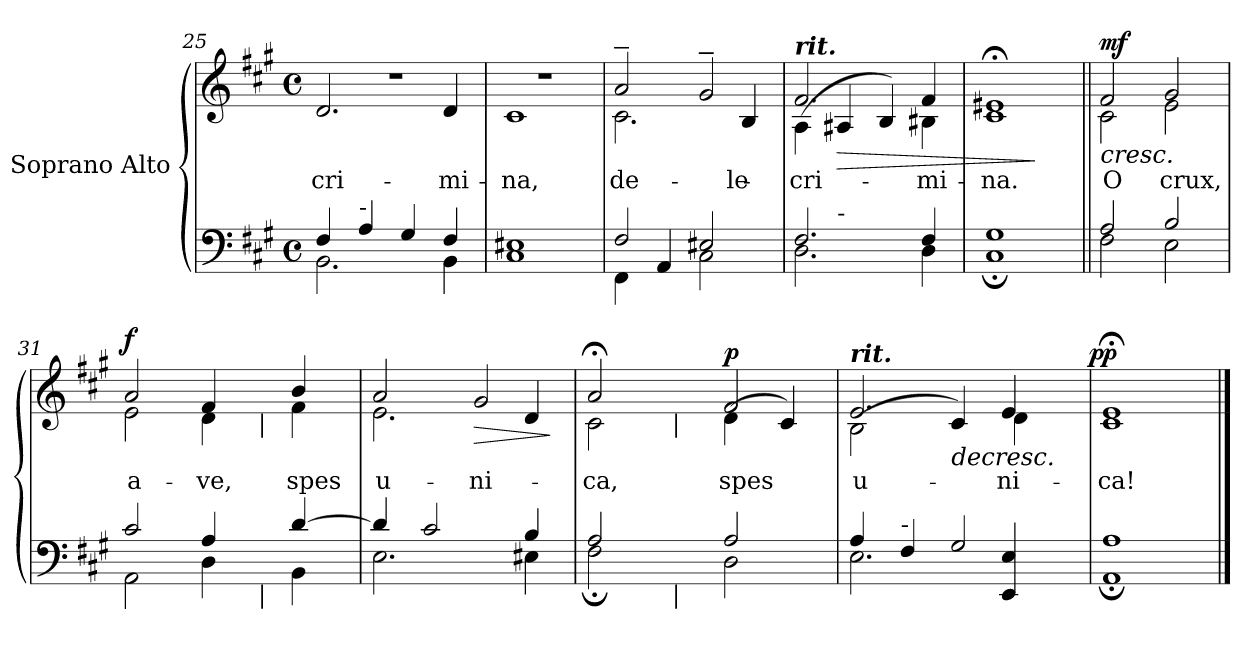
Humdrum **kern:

**kern	**kern	**text	**dynam
*part1	*part1	*part1	*part1
*staff2	*staff1	*staff1	*staff1/2
*I"Soprano Alto	*	*	*
*clefF4	*clefG2	*	*
*k[f#c#g#]	*k[f#c#g#]	*	*
*A:	*A:	*	*
*M4/4	*M4/4	*	*
*met(c)	*met(c)	*	*
=25	=25	=25	=25
*^	*^	*	*
!	!	!	!	!LO:LY:b:color=#000000	!
4F#i/	2.BBi\	1r	2.di/	cri-	.
!LO:TX:a:t=-	!	!	!	!	!
4Ai/	.	.	.	.	.
4G#i/	.	.	.	.	.
!	!	!	!	!LO:LY:b:color=#000000	!
4F#i/	4BBi\	.	4di/	-mi-	.
=26	=26	=26	=26	=26	=26
!	!	!	!	!LO:LY:b:color=#000000	!
1E#Xi	1C#i	1r	1c#i	-na,	.
=27	=27	=27	=27	=27	=27
!	!	!	!	!LO:LY:b:color=#000000	!
2F#i/	4FF#i\	2a~i/	2.c#i\	de-	.
.	4AAi/	.	.	.	.
2E#Xi/	2C#i\	2g#~i/	.	.	.
!	!	!	!	!LO:LY:b:color=#000000	!
.	.	.	4Bi/	-le	.
=28	=28	=28	=28	=28	=28
!	!	!LO:TX:a:Bi:t=rit.	!	!	!
!	!	!	!	!LO:LY:b:color=#000000	!
*	*^	*	*	*	*
2.F#i/	2.Di\	4ryy	2.f#i/	(4Ai\	cri-	.
!	!	!LO:TX:a:t=-	!	!	!	!
!	!	!	!	!	!	!LO:HP:b
.	.	2.ryy	.	4A#Xi/	.	>
.	.	.	.	4Bi/)	.	.
!	!	!	!	!	!LO:LY:b:color=#000000	!
4F#i/	4Di\	.	4f#i/	4B#Xi\	-mi-	.
*	*v	*v	*	*	*	*
=29	=29	=29	=29	=29	=29
*	*^	*	*	*	*
!	!	!	!	!	!LO:LY:b:color=#000000	!
*	*v	*v	*	*	*	*
1G#i	1C#;i	1e#X;i	1c#i	-na.	.
*v	*v	*	*	*	*
*	*v	*v	*	*
.	.	.	]
!!LO:LB:g=z
=30||	=30||	=30||	=30||
*^	*	*	*
!	!	!	!LO:LY:b:color=#000000	!LO:HP:b
*	*	*^	*	*
2Ai/	2F#i\	2f#i/	2c#i\	O	< mf
!	!	!	!	!LO:LY:b:color=#000000	!
2Bi/	2Ei\	2g#i/	2ei\	crux,	.
*	*	*v	*v	*	*
=31	=31	=31	=31	=31
*	*	*^	*	*
!	!	!	!	!LO:LY:b:color=#000000	!
*	*^	*	*^	*	*
2c#i/	2AAi\	2ryy	2ai/	2ei\	2ryy	a-	f
!	!	!	!	!	!	!LO:LY:b:color=#000000	!
4Ai/	4Di\	16ryy	4f#i/	4di\	16ryy	-ve,	.
.	.	32ryy	.	.	32ryy	.	.
.	.	64ryy	.	.	64ryy	.	.
.	.	128ryy	.	.	128ryy	.	.
.	.	256ryy	.	.	256ryy	.	.
.	.	1024ryy	.	.	1024ryy	.	.
!	!	!	!	!	!LO:TX:b:t=|	!	!
!	!	!LO:TX:b:t=|	!	!	!	!	!
.	.	4ryy	.	.	4ryy	.	.
!	!	!	!	!	!	!LO:LY:b:color=#000000	!
[4di/	4BBi\	.	4bi/	4f#i\	.	spes	.
.	.	8ryy	.	.	8ryy	.	.
.	.	512.ryy	.	.	512.ryy	.	.
.	.	.	.	.	.	.	[
*	*v	*v	*	*	*	*	*
*	*	*v	*v	*v	*	*
=32	=32	=32	=32	=32
*	*^	*^	*	*
*	*	*	*	*^	*	*
!	!	!	!	!	!	!LO:LY:b:color=#000000	!
*	*v	*v	*	*	*	*	*
*	*	*	*v	*v	*	*
4di/]	2.Ei\	2ai/	2.ei\	u-	.
2c#i/	.	.	.	.	.
!	!	!	!	!LO:LY:b:color=#000000	!LO:HP:b
.	.	2g#i/	.	-ni-	>
4Bi/	4E#Xi\	.	4di/	.	.
*v	*v	*	*	*	*
*	*v	*v	*	*
.	.	.	]
=33	=33	=33	=33
*^	*	*	*
!	!	!	!LO:LY:b:color=#000000	!
*	*^	*^	*	*
*	*	*	*	*^	*	*
2Ai/	2F#;i\	8ryy	2a;i/	2c#i\	8ryy	-ca,	.
.	.	16ryy	.	.	16ryy	.	.
.	.	32ryy	.	.	32ryy	.	.
.	.	64ryy	.	.	64ryy	.	.
.	.	256..ryy	.	.	256..ryy	.	.
!	!	!	!	!	!LO:TX:b:t=|	!	!
!	!	!LO:TX:b:t=|	!	!	!	!	!
.	.	2ryy	.	.	2ryy	.	.
!	!	!	!	!	!	!LO:LY:b:color=#000000	!
2Ai/	2Di\	.	2f#i/	(4di\	.	spes	p
.	.	4ryy	.	.	4ryy	.	.
.	.	.	.	4c#i/)	.	.	.
.	.	128ryy	.	.	128ryy	.	.
.	.	1024ryy	.	.	1024ryy	.	.
*	*v	*v	*	*	*	*	*
=34	=34	=34	=34	=34	=34	=34
*	*^	*	*	*	*	*
!	!	!	!LO:TX:a:Bi:t=rit.	!	!	!	!
!	!	!	!	!	!	!LO:LY:b:color=#000000	!
*	*v	*v	*	*	*	*	*
4Ai/	2.Ei\	2.ei/	(2Bi\	2ryy	u-	.
!LO:TX:a:t=-	!	!	!	!	!	!
4F#i/	.	.	.	.	.	.
!	!	!	!	!	!	!LO:HP:b
2G#i/	.	.	4c#i/)	4ryy	.	>
!	!	!	!	!	!LO:LY:b:color=#000000	!
.	4EEi/ 4Ei	4ei/	4di\	8ryy	-ni-	.
.	.	.	.	16ryy	.	.
.	.	.	.	32ryy	.	.
.	.	.	.	64ryy	.	.
.	.	.	.	128...ryy	.	.
.	.	.	.	1024ryy	.	pp
*	*	*v	*v	*v	*	*
=35	=35	=35	=35	=35
*	*	*^	*	*
*	*	*	*^	*	*
!	!	!	!	!	!LO:LY:b:color=#000000	!
*	*	*	*v	*v	*	*
1Ai	1AA;i	1e;i	1c#i	-ca!	.
*v	*v	*	*	*	*
*	*v	*v	*	*
.	.	.	]
==	==	==	==
*-	*-	*-	*-
